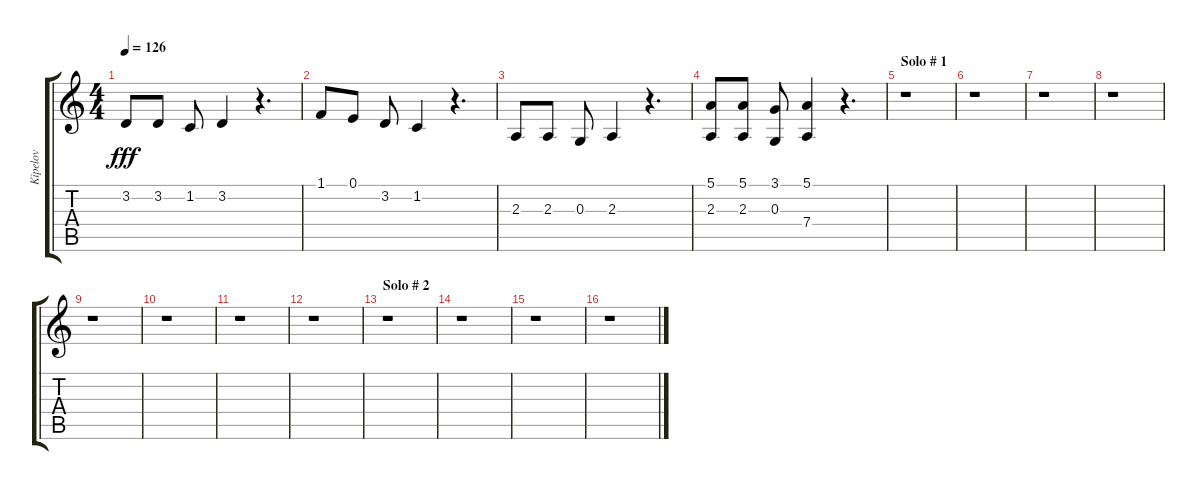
\track ("Kipelov" "Kipelov") {instrument tenorsax}
\staff {score tabs}
\tuning (E4 B3 G3 D3 A2 E2) {hide}
\ts (4 4)
\tempo 126
\clef g2
\ks c
3.2.8{dy fff} 3.2.8 1.2.8 3.2.4 r.4{d} |
1.1.8 0.1.8 3.2.8 1.2.4 r.4{d} |
2.3.8 2.3.8 0.3.8 2.3.4 r.4{d} |
(5.1 2.3).8 (5.1 2.3).8 (3.1 0.3).8 (5.1 7.4).4 r.4{d} |
\section ("" "Solo # 1")
r.1 |
r.1 |
r.1 |
r.1 |
r.1 |
r.1 |
r.1 |
r.1 |
\section ("" "Solo # 2")
r.1 |
r.1 |
r.1 |
r.1
